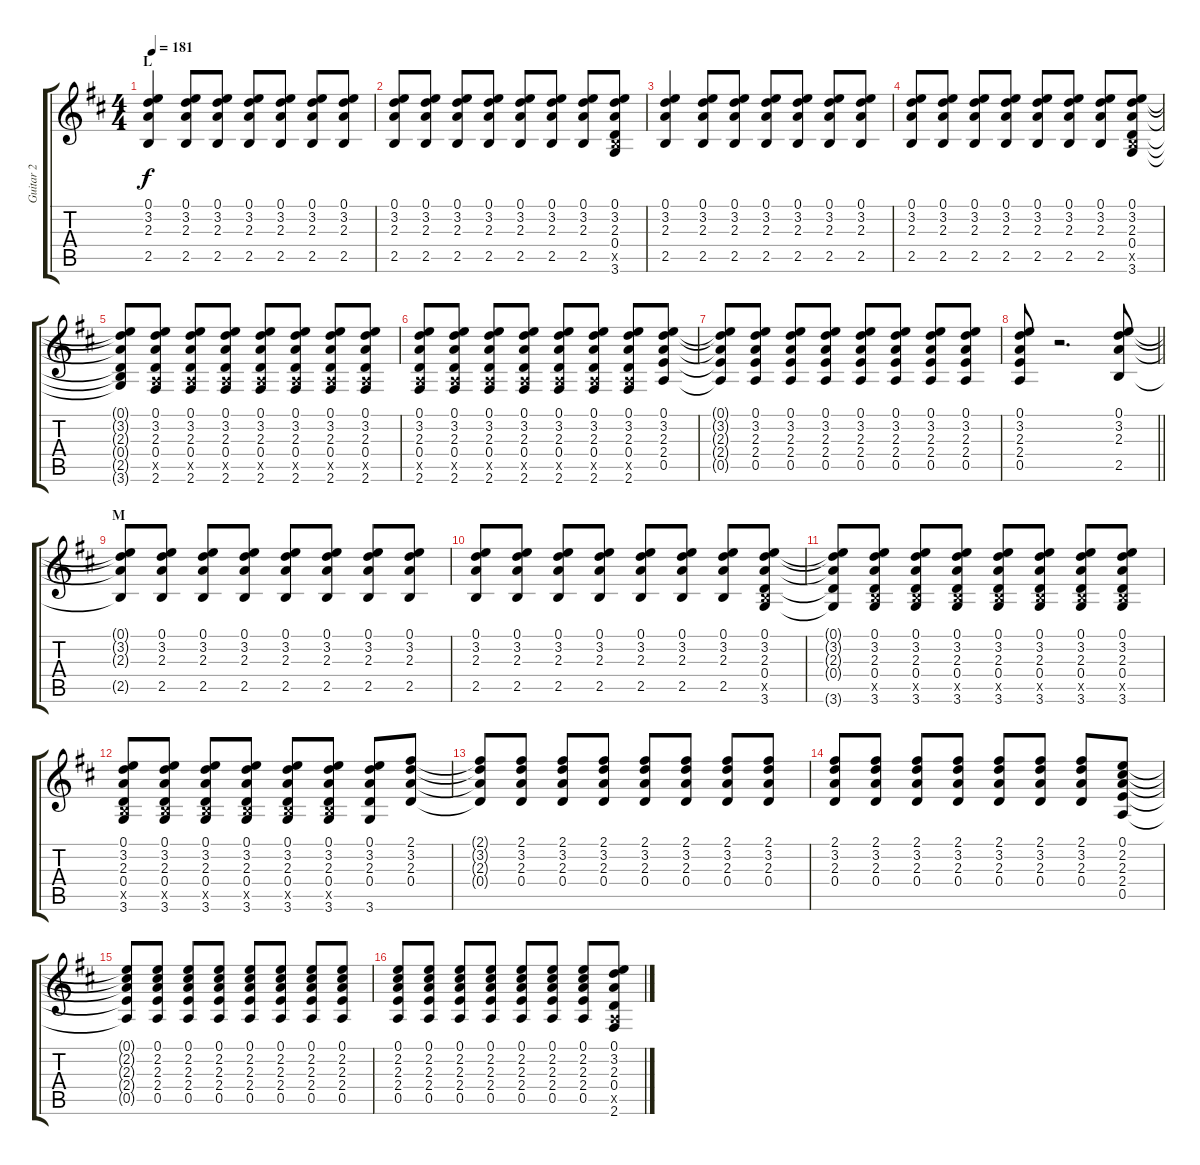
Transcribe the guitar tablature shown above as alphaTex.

\track ("Guitar 2" "Guitar 2") {instrument electricguitarclean}
\staff {score tabs}
\tuning (E4 B3 G3 D3 A2 E2) {hide}
\ts (4 4)
\section ("" "L")
\tempo 181
\clef g2
\ks d
(0.1 3.2 2.3 2.5).4{dy f} (0.1 3.2 2.3 2.5).8 (0.1 3.2 2.3 2.5).8 (0.1 3.2 2.3 2.5).8 (0.1 3.2 2.3 2.5).8 (0.1 3.2 2.3 2.5).8 (0.1 3.2 2.3 2.5).8 |
(0.1 3.2 2.3 2.5).8 (0.1 3.2 2.3 2.5).8 (0.1 3.2 2.3 2.5).8 (0.1 3.2 2.3 2.5).8 (0.1 3.2 2.3 2.5).8 (0.1 3.2 2.3 2.5).8 (0.1 3.2 2.3 2.5).8 (0.1 3.2 2.3 0.4 2.5{x} 3.6).8 |
(0.1 3.2 2.3 2.5).4 (0.1 3.2 2.3 2.5).8 (0.1 3.2 2.3 2.5).8 (0.1 3.2 2.3 2.5).8 (0.1 3.2 2.3 2.5).8 (0.1 3.2 2.3 2.5).8 (0.1 3.2 2.3 2.5).8 |
(0.1 3.2 2.3 2.5).8 (0.1 3.2 2.3 2.5).8 (0.1 3.2 2.3 2.5).8 (0.1 3.2 2.3 2.5).8 (0.1 3.2 2.3 2.5).8 (0.1 3.2 2.3 2.5).8 (0.1 3.2 2.3 2.5).8 (0.1 3.2 2.3 0.4 2.5{x} 3.6).8 |
(0.1{t} 3.2{t} 2.3{t} 0.4{t} 2.5{t} 3.6{t}).8 (0.1 3.2 2.3 0.4 0.5{x} 2.6).8 (0.1 3.2 2.3 0.4 0.5{x} 2.6).8 (0.1 3.2 2.3 0.4 0.5{x} 2.6).8 (0.1 3.2 2.3 0.4 0.5{x} 2.6).8 (0.1 3.2 2.3 0.4 0.5{x} 2.6).8 (0.1 3.2 2.3 0.4 0.5{x} 2.6).8 (0.1 3.2 2.3 0.4 0.5{x} 2.6).8 |
(0.1 3.2 2.3 0.4 0.5{x} 2.6).8 (0.1 3.2 2.3 0.4 0.5{x} 2.6).8 (0.1 3.2 2.3 0.4 0.5{x} 2.6).8 (0.1 3.2 2.3 0.4 0.5{x} 2.6).8 (0.1 3.2 2.3 0.4 0.5{x} 2.6).8 (0.1 3.2 2.3 0.4 0.5{x} 2.6).8 (0.1 3.2 2.3 0.4 0.5{x} 2.6).8 (0.1 3.2 2.3 2.4 0.5).8 |
(0.1{t} 3.2{t} 2.3{t} 2.4{t} 0.5{t}).8 (0.1 3.2 2.3 2.4 0.5).8 (0.1 3.2 2.3 2.4 0.5).8 (0.1 3.2 2.3 2.4 0.5).8 (0.1 3.2 2.3 2.4 0.5).8 (0.1 3.2 2.3 2.4 0.5).8 (0.1 3.2 2.3 2.4 0.5).8 (0.1 3.2 2.3 2.4 0.5).8 |
\barLineRight lightlight
(0.1 3.2 2.3 2.4 0.5).8 r.2{d} (0.1 3.2 2.3 2.5).8 |
\section ("" "M")
(0.1{t} 3.2{t} 2.3{t} 2.5{t}).8 (0.1 3.2 2.3 2.5).8 (0.1 3.2 2.3 2.5).8 (0.1 3.2 2.3 2.5).8 (0.1 3.2 2.3 2.5).8 (0.1 3.2 2.3 2.5).8 (0.1 3.2 2.3 2.5).8 (0.1 3.2 2.3 2.5).8 |
(0.1 3.2 2.3 2.5).8 (0.1 3.2 2.3 2.5).8 (0.1 3.2 2.3 2.5).8 (0.1 3.2 2.3 2.5).8 (0.1 3.2 2.3 2.5).8 (0.1 3.2 2.3 2.5).8 (0.1 3.2 2.3 2.5).8 (0.1 3.2 2.3 0.4 2.5{x} 3.6).8 |
(0.1{t} 3.2{t} 2.3{t} 0.4{t} 3.6{t}).8 (0.1 3.2 2.3 0.4 2.5{x} 3.6).8 (0.1 3.2 2.3 0.4 2.5{x} 3.6).8 (0.1 3.2 2.3 0.4 2.5{x} 3.6).8 (0.1 3.2 2.3 0.4 2.5{x} 3.6).8 (0.1 3.2 2.3 0.4 2.5{x} 3.6).8 (0.1 3.2 2.3 0.4 2.5{x} 3.6).8 (0.1 3.2 2.3 0.4 2.5{x} 3.6).8 |
(0.1 3.2 2.3 0.4 2.5{x} 3.6).8 (0.1 3.2 2.3 0.4 2.5{x} 3.6).8 (0.1 3.2 2.3 0.4 2.5{x} 3.6).8 (0.1 3.2 2.3 0.4 2.5{x} 3.6).8 (0.1 3.2 2.3 0.4 2.5{x} 3.6).8 (0.1 3.2 2.3 0.4 2.5{x} 3.6).8 (0.1 3.2 2.3 0.4 3.6).8 (2.1 3.2 2.3 0.4).8 |
(2.1{t} 3.2{t} 2.3{t} 0.4{t}).8 (2.1 3.2 2.3 0.4).8 (2.1 3.2 2.3 0.4).8 (2.1 3.2 2.3 0.4).8 (2.1 3.2 2.3 0.4).8 (2.1 3.2 2.3 0.4).8 (2.1 3.2 2.3 0.4).8 (2.1 3.2 2.3 0.4).8 |
(2.1 3.2 2.3 0.4).8 (2.1 3.2 2.3 0.4).8 (2.1 3.2 2.3 0.4).8 (2.1 3.2 2.3 0.4).8 (2.1 3.2 2.3 0.4).8 (2.1 3.2 2.3 0.4).8 (2.1 3.2 2.3 0.4).8 (0.1 2.2 2.3 2.4 0.5).8 |
(0.1{t} 2.2{t} 2.3{t} 2.4{t} 0.5{t}).8 (0.1 2.2 2.3 2.4 0.5).8 (0.1 2.2 2.3 2.4 0.5).8 (0.1 2.2 2.3 2.4 0.5).8 (0.1 2.2 2.3 2.4 0.5).8 (0.1 2.2 2.3 2.4 0.5).8 (0.1 2.2 2.3 2.4 0.5).8 (0.1 2.2 2.3 2.4 0.5).8 |
(0.1 2.2 2.3 2.4 0.5).8 (0.1 2.2 2.3 2.4 0.5).8 (0.1 2.2 2.3 2.4 0.5).8 (0.1 2.2 2.3 2.4 0.5).8 (0.1 2.2 2.3 2.4 0.5).8 (0.1 2.2 2.3 2.4 0.5).8 (0.1 2.2 2.3 2.4 0.5).8 (0.1 3.2 2.3 0.4 0.5{x} 2.6).8
